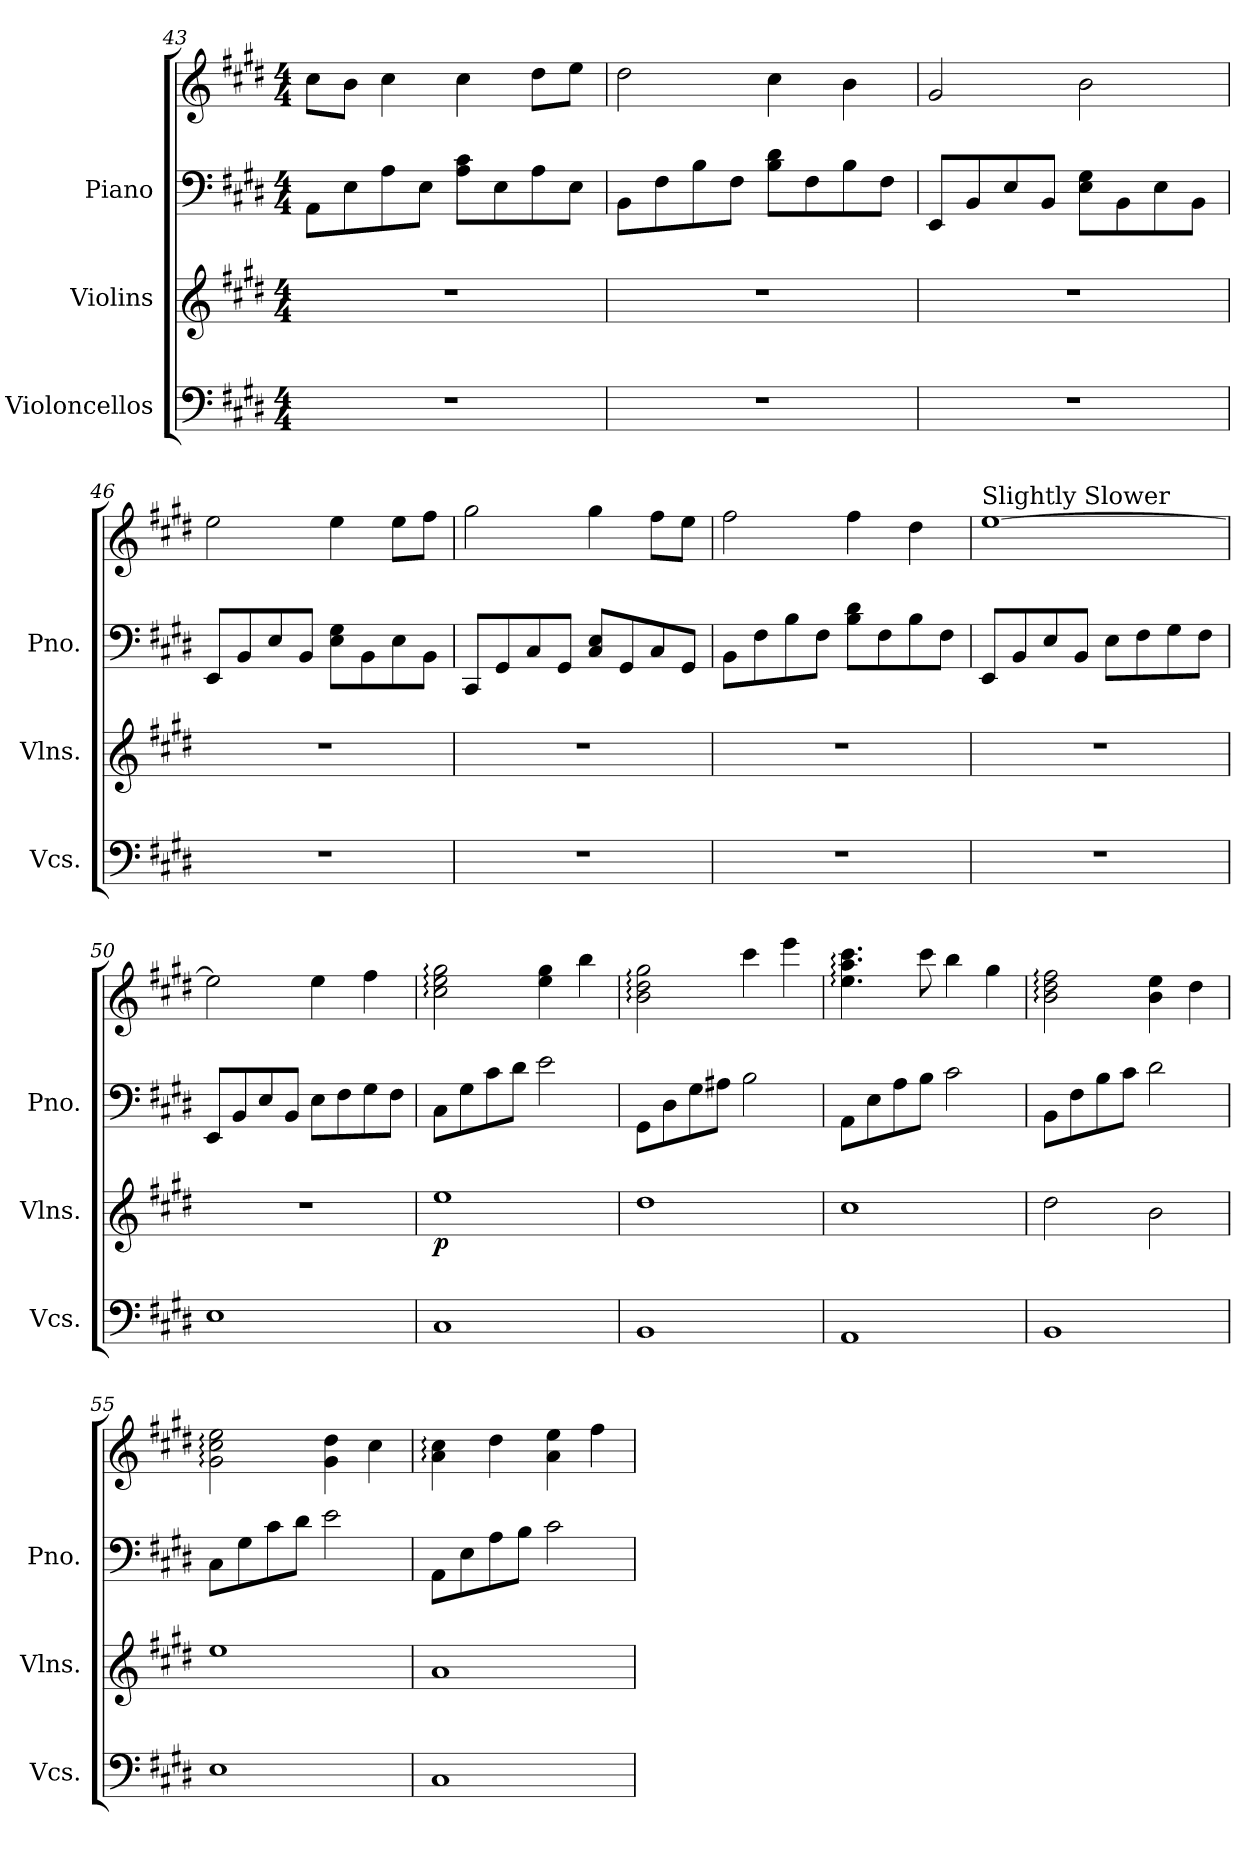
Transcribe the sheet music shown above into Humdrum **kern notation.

**kern	**kern	**dynam	**kern	**kern
*part3	*part2	*part2	*part1	*part1
*staff4	*staff3	*staff3	*staff2	*staff1
*I"Violoncellos	*I"Violins	*	*I"Piano	*
*I'Vcs.	*I'Vlns.	*	*I'Pno.	*
!!LO:LB:g=z
*clefF4	*clefG2	*	*clefF4	*clefG2
*k[f#c#g#d#]	*k[f#c#g#d#]	*	*k[f#c#g#d#]	*k[f#c#g#d#]
*M4/4	*M4/4	*	*M4/4	*M4/4
=43	=43	=43	=43	=43
1r	1r	.	8AA\L	8cc#\L
.	.	.	8E\	8b\J
.	.	.	8A\	4cc#\
.	.	.	8E\J	.
.	.	.	8A\ 8c#\L	4cc#\
.	.	.	8E\	.
.	.	.	8A\	8dd#\L
.	.	.	8E\J	8ee\J
=44	=44	=44	=44	=44
1r	1r	.	8BB\L	2dd#\
.	.	.	8F#\	.
.	.	.	8B\	.
.	.	.	8F#\J	.
.	.	.	8B\ 8d#\L	4cc#\
.	.	.	8F#\	.
.	.	.	8B\	4b\
.	.	.	8F#\J	.
=45	=45	=45	=45	=45
1r	1r	.	8EE/L	2g#/
.	.	.	8BB/	.
.	.	.	8E/	.
.	.	.	8BB/J	.
.	.	.	8E\ 8G#\L	2b\
.	.	.	8BB\	.
.	.	.	8E\	.
.	.	.	8BB\J	.
=46	=46	=46	=46	=46
1r	1r	.	8EE/L	2ee\
.	.	.	8BB/	.
.	.	.	8E/	.
.	.	.	8BB/J	.
.	.	.	8E\ 8G#\L	4ee\
.	.	.	8BB\	.
.	.	.	8E\	8ee\L
.	.	.	8BB\J	8ff#\J
=47	=47	=47	=47	=47
1r	1r	.	8CC#/L	2gg#\
.	.	.	8GG#/	.
.	.	.	8C#/	.
.	.	.	8GG#/J	.
.	.	.	8C#/ 8E/L	4gg#\
.	.	.	8GG#/	.
.	.	.	8C#/	8ff#\L
.	.	.	8GG#/J	8ee\J
=48	=48	=48	=48	=48
1r	1r	.	8BB\L	2ff#\
.	.	.	8F#\	.
.	.	.	8B\	.
.	.	.	8F#\J	.
.	.	.	8B\ 8d#\L	4ff#\
.	.	.	8F#\	.
.	.	.	8B\	4dd#\
.	.	.	8F#\J	.
!!LO:LB:g=z
=49	=49	=49	=49	=49
!	!	!	!	!LO:TX:a:t=Slightly Slower
1r	1r	.	8EE/L	[1ee
.	.	.	8BB/	.
.	.	.	8E/	.
.	.	.	8BB/J	.
.	.	.	8E\L	.
.	.	.	8F#\	.
.	.	.	8G#\	.
.	.	.	8F#\J	.
=50	=50	=50	=50	=50
1E	1r	.	8EE/L	2ee\]
.	.	.	8BB/	.
.	.	.	8E/	.
.	.	.	8BB/J	.
.	.	.	8E\L	4ee\
.	.	.	8F#\	.
.	.	.	8G#\	4ff#\
.	.	.	8F#\J	.
=51	=51	=51	=51	=51
!	!	!LO:DY:b	!	!
1C#	1ee	p	8C#\L	2cc#\: 2ee\: 2gg#\:
.	.	.	8G#\	.
.	.	.	8c#\	.
.	.	.	8d#\J	.
.	.	.	2e\	4ee\ 4gg#\
.	.	.	.	4bb\
=52	=52	=52	=52	=52
1BB	1dd#	.	8GG#\L	2b\: 2dd#\: 2gg#\:
.	.	.	8D#\	.
.	.	.	8G#\	.
.	.	.	8A#X\J	.
.	.	.	2B\	4ccc#\
.	.	.	.	4eee\
=53	=53	=53	=53	=53
1AA	1cc#	.	8AA\L	4.ee\: 4.aa\: 4.ccc#\:
.	.	.	8E\	.
.	.	.	8A\	.
.	.	.	8B\J	8ccc#\
.	.	.	2c#\	4bb\
.	.	.	.	4gg#\
=54	=54	=54	=54	=54
1BB	2dd#\	.	8BB\L	2b\: 2dd#\: 2ff#\:
.	.	.	8F#\	.
.	.	.	8B\	.
.	.	.	8c#\J	.
.	2b\	.	2d#\	4b\ 4ee\
.	.	.	.	4dd#\
=55	=55	=55	=55	=55
1E	1ee	.	8C#\L	2g#\: 2cc#\: 2ee\:
.	.	.	8G#\	.
.	.	.	8c#\	.
.	.	.	8d#\J	.
.	.	.	2e\	4g#\ 4dd#\
.	.	.	.	4cc#\
!!LO:PB:g=z
=56	=56	=56	=56	=56
1C#	1a	.	8AA\L	4a\: 4cc#\:
.	.	.	8E\	.
.	.	.	8A\	4dd#\
.	.	.	8B\J	.
.	.	.	2c#\	4a\ 4ee\
.	.	.	.	4ff#\
=	=	=	=	=
*-	*-	*-	*-	*-
